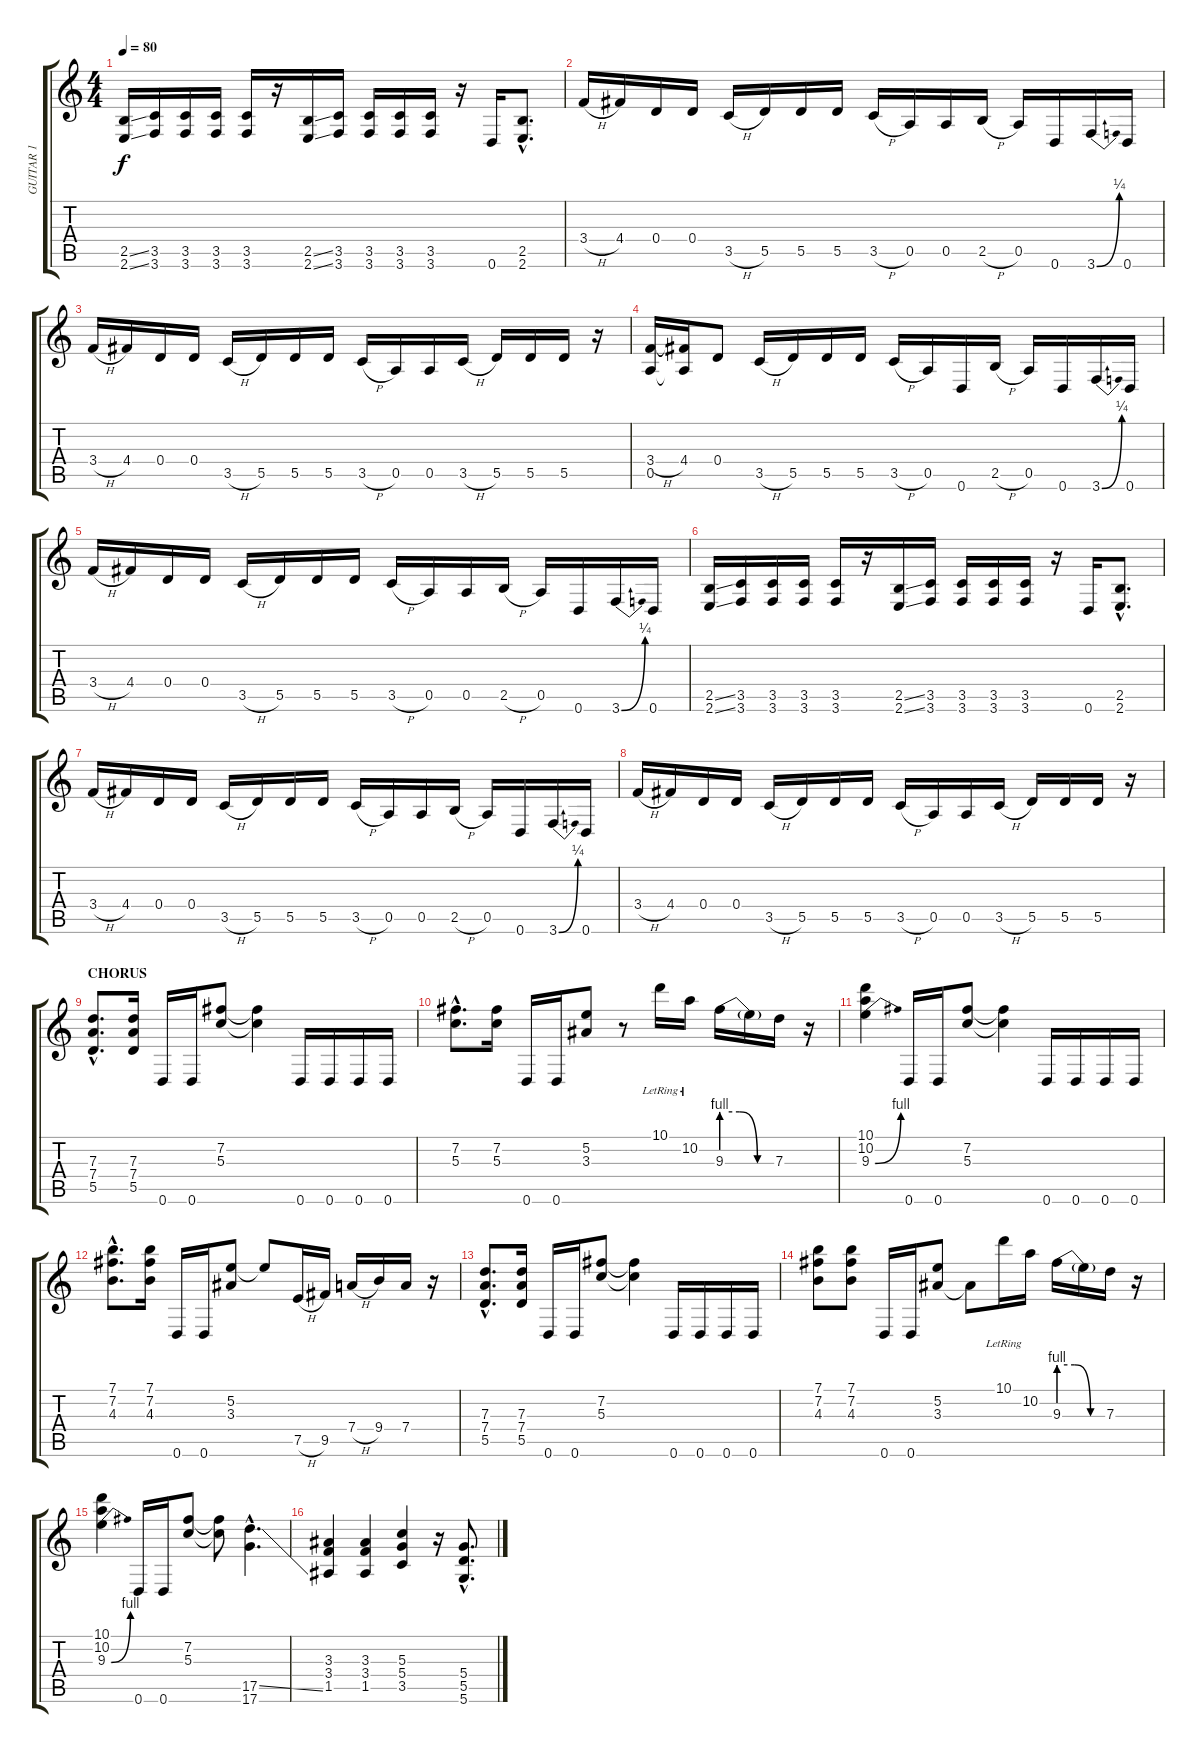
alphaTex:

\track ("GUITAR 1" "GUITAR 1") {instrument distortionguitar}
\staff {score tabs}
\tuning (E4 B3 G3 D3 A2 D2) {hide}
\ts (4 4)
\tempo 80
\clef g2
\ks c
(2.5{ss} 2.6{ss}).16{dy f} (3.5 3.6).16 (3.5 3.6).16 (3.5 3.6).16 (3.5 3.6).16 r.16 (2.5{ss} 2.6{ss}).16 (3.5 3.6).16 (3.5 3.6).16 (3.5 3.6).16 (3.5 3.6).16 r.16 0.6.16 (2.5{hac} 2.6{hac}).8{d} |
3.4{h}.16 4.4.16 0.4.16 0.4.16 3.5{h}.16 5.5.16 5.5.16 5.5.16 3.5{h}.16 0.5.16 0.5.16 2.5{h}.16 0.5.16 0.6.16 3.6{be (bend 0 0 60 1)}.16 0.6.16 |
3.4{h}.16 4.4.16 0.4.16 0.4.16 3.5{h}.16 5.5.16 5.5.16 5.5.16 3.5{h}.16 0.5.16 0.5.16 3.5{h}.16 5.5.16 5.5.16 5.5.16 r.16 |
(3.4{h} 0.5).16 (4.4 0.5{t}).16 0.4.8 3.5{h}.16 5.5.16 5.5.16 5.5.16 3.5{h}.16 0.5.16 0.6.16 2.5{h}.16 0.5.16 0.6.16 3.6{be (bend 0 0 60 1)}.16 0.6.16 |
3.4{h}.16 4.4.16 0.4.16 0.4.16 3.5{h}.16 5.5.16 5.5.16 5.5.16 3.5{h}.16 0.5.16 0.5.16 2.5{h}.16 0.5.16 0.6.16 3.6{be (bend 0 0 60 1)}.16 0.6.16 |
(2.5{ss} 2.6{ss}).16 (3.5 3.6).16 (3.5 3.6).16 (3.5 3.6).16 (3.5 3.6).16 r.16 (2.5{ss} 2.6{ss}).16 (3.5 3.6).16 (3.5 3.6).16 (3.5 3.6).16 (3.5 3.6).16 r.16 0.6.16 (2.5{hac} 2.6{hac}).8{d} |
3.4{h}.16 4.4.16 0.4.16 0.4.16 3.5{h}.16 5.5.16 5.5.16 5.5.16 3.5{h}.16 0.5.16 0.5.16 2.5{h}.16 0.5.16 0.6.16 3.6{be (bend 0 0 60 1)}.16 0.6.16 |
3.4{h}.16 4.4.16 0.4.16 0.4.16 3.5{h}.16 5.5.16 5.5.16 5.5.16 3.5{h}.16 0.5.16 0.5.16 3.5{h}.16 5.5.16 5.5.16 5.5.16 r.16 |
\section ("" "CHORUS")
(7.3{hac} 7.4{hac} 5.5{hac}).8{d} (7.3 7.4 5.5).16 0.6.16 0.6.16 (7.2 5.3).8 (7.2{t} 5.3{t}).4 0.6.16 0.6.16 0.6.16 0.6.16 |
(7.2{hac} 5.3{hac}).8{d} (7.2 5.3).16 0.6.16 0.6.16 (5.2 3.3).8 r.8 10.1{lr}.16 10.2{lr}.16 9.3{be (custom 0 4 20 4 40 0 60 0)}.16 9.3{t}.16 7.3.16 r.16 |
(10.1 10.2 9.3{be (bend 0 0 60 4)}).4 0.6.16 0.6.16 (7.2 5.3).8 (7.2{t} 5.3{t}).4 0.6.16 0.6.16 0.6.16 0.6.16 |
(7.1{hac} 7.2{hac} 4.3{hac}).8{d} (7.1 7.2 4.3).16 0.6.16 0.6.16 (5.2 3.3).8 5.2{t}.8 7.5{h}.16 9.5.16 7.4{h}.16 9.4.16 7.4.16 r.16 |
(7.3{hac} 7.4{hac} 5.5{hac}).8{d} (7.3 7.4 5.5).16 0.6.16 0.6.16 (7.2 5.3).8 (7.2{t} 5.3{t}).4 0.6.16 0.6.16 0.6.16 0.6.16 |
(7.1 7.2 4.3).8 (7.1 7.2 4.3).8 0.6.16 0.6.16 (5.2 3.3).8 3.3{t}.8 10.1{lr}.16 10.2{lr}.16 9.3{be (custom 0 4 20 4 40 0 60 0)}.16 9.3{t}.16 7.3.16 r.16 |
(10.1 10.2 9.3{be (bend 0 0 60 4)}).4 0.6.16 0.6.16 (7.2 5.3).8 (7.2{t} 5.3{t}).8 (17.5{ss hac} 17.6{hac}).4{d} |
(3.3 3.4 1.5).4 (3.3 3.4 1.5).4 (5.3 5.4 3.5).4 r.16 (5.4{hac} 5.5{hac} 5.6{hac}).8{d}
